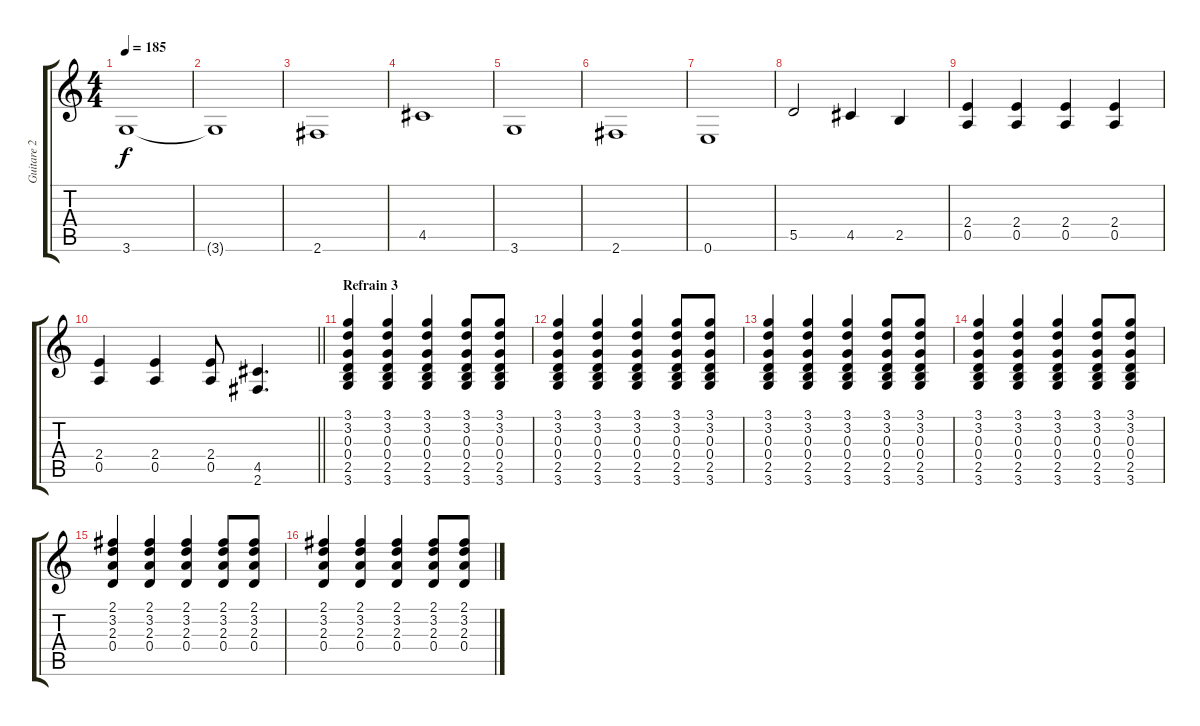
\track ("Guitare 2" "Guitare 2") {instrument electricguitarjazz}
\staff {score tabs}
\tuning (E4 B3 G3 D3 A2 E2) {hide}
\ts (4 4)
\tempo 185
\clef g2
\ks c
3.6.1{dy f} |
3.6{t}.1 |
2.6.1 |
4.5.1 |
3.6.1 |
2.6.1 |
0.6.1 |
5.5.2 4.5.4 2.5.4 |
(2.4 0.5).4 (2.4 0.5).4 (2.4 0.5).4 (2.4 0.5).4 |
\barLineRight lightlight
(2.4 0.5).4 (2.4 0.5).4 (2.4 0.5).8 (4.5 2.6).4{d} |
\section ("" "Refrain 3")
(3.1 3.2 0.3 0.4 2.5 3.6).4 (3.1 3.2 0.3 0.4 2.5 3.6).4 (3.1 3.2 0.3 0.4 2.5 3.6).4 (3.1 3.2 0.3 0.4 2.5 3.6).8 (3.1 3.2 0.3 0.4 2.5 3.6).8 |
(3.1 3.2 0.3 0.4 2.5 3.6).4 (3.1 3.2 0.3 0.4 2.5 3.6).4 (3.1 3.2 0.3 0.4 2.5 3.6).4 (3.1 3.2 0.3 0.4 2.5 3.6).8 (3.1 3.2 0.3 0.4 2.5 3.6).8 |
(3.1 3.2 0.3 0.4 2.5 3.6).4 (3.1 3.2 0.3 0.4 2.5 3.6).4 (3.1 3.2 0.3 0.4 2.5 3.6).4 (3.1 3.2 0.3 0.4 2.5 3.6).8 (3.1 3.2 0.3 0.4 2.5 3.6).8 |
(3.1 3.2 0.3 0.4 2.5 3.6).4 (3.1 3.2 0.3 0.4 2.5 3.6).4 (3.1 3.2 0.3 0.4 2.5 3.6).4 (3.1 3.2 0.3 0.4 2.5 3.6).8 (3.1 3.2 0.3 0.4 2.5 3.6).8 |
(2.1 3.2 2.3 0.4).4 (2.1 3.2 2.3 0.4).4 (2.1 3.2 2.3 0.4).4 (2.1 3.2 2.3 0.4).8 (2.1 3.2 2.3 0.4).8 |
(2.1 3.2 2.3 0.4).4 (2.1 3.2 2.3 0.4).4 (2.1 3.2 2.3 0.4).4 (2.1 3.2 2.3 0.4).8 (2.1 3.2 2.3 0.4).8
